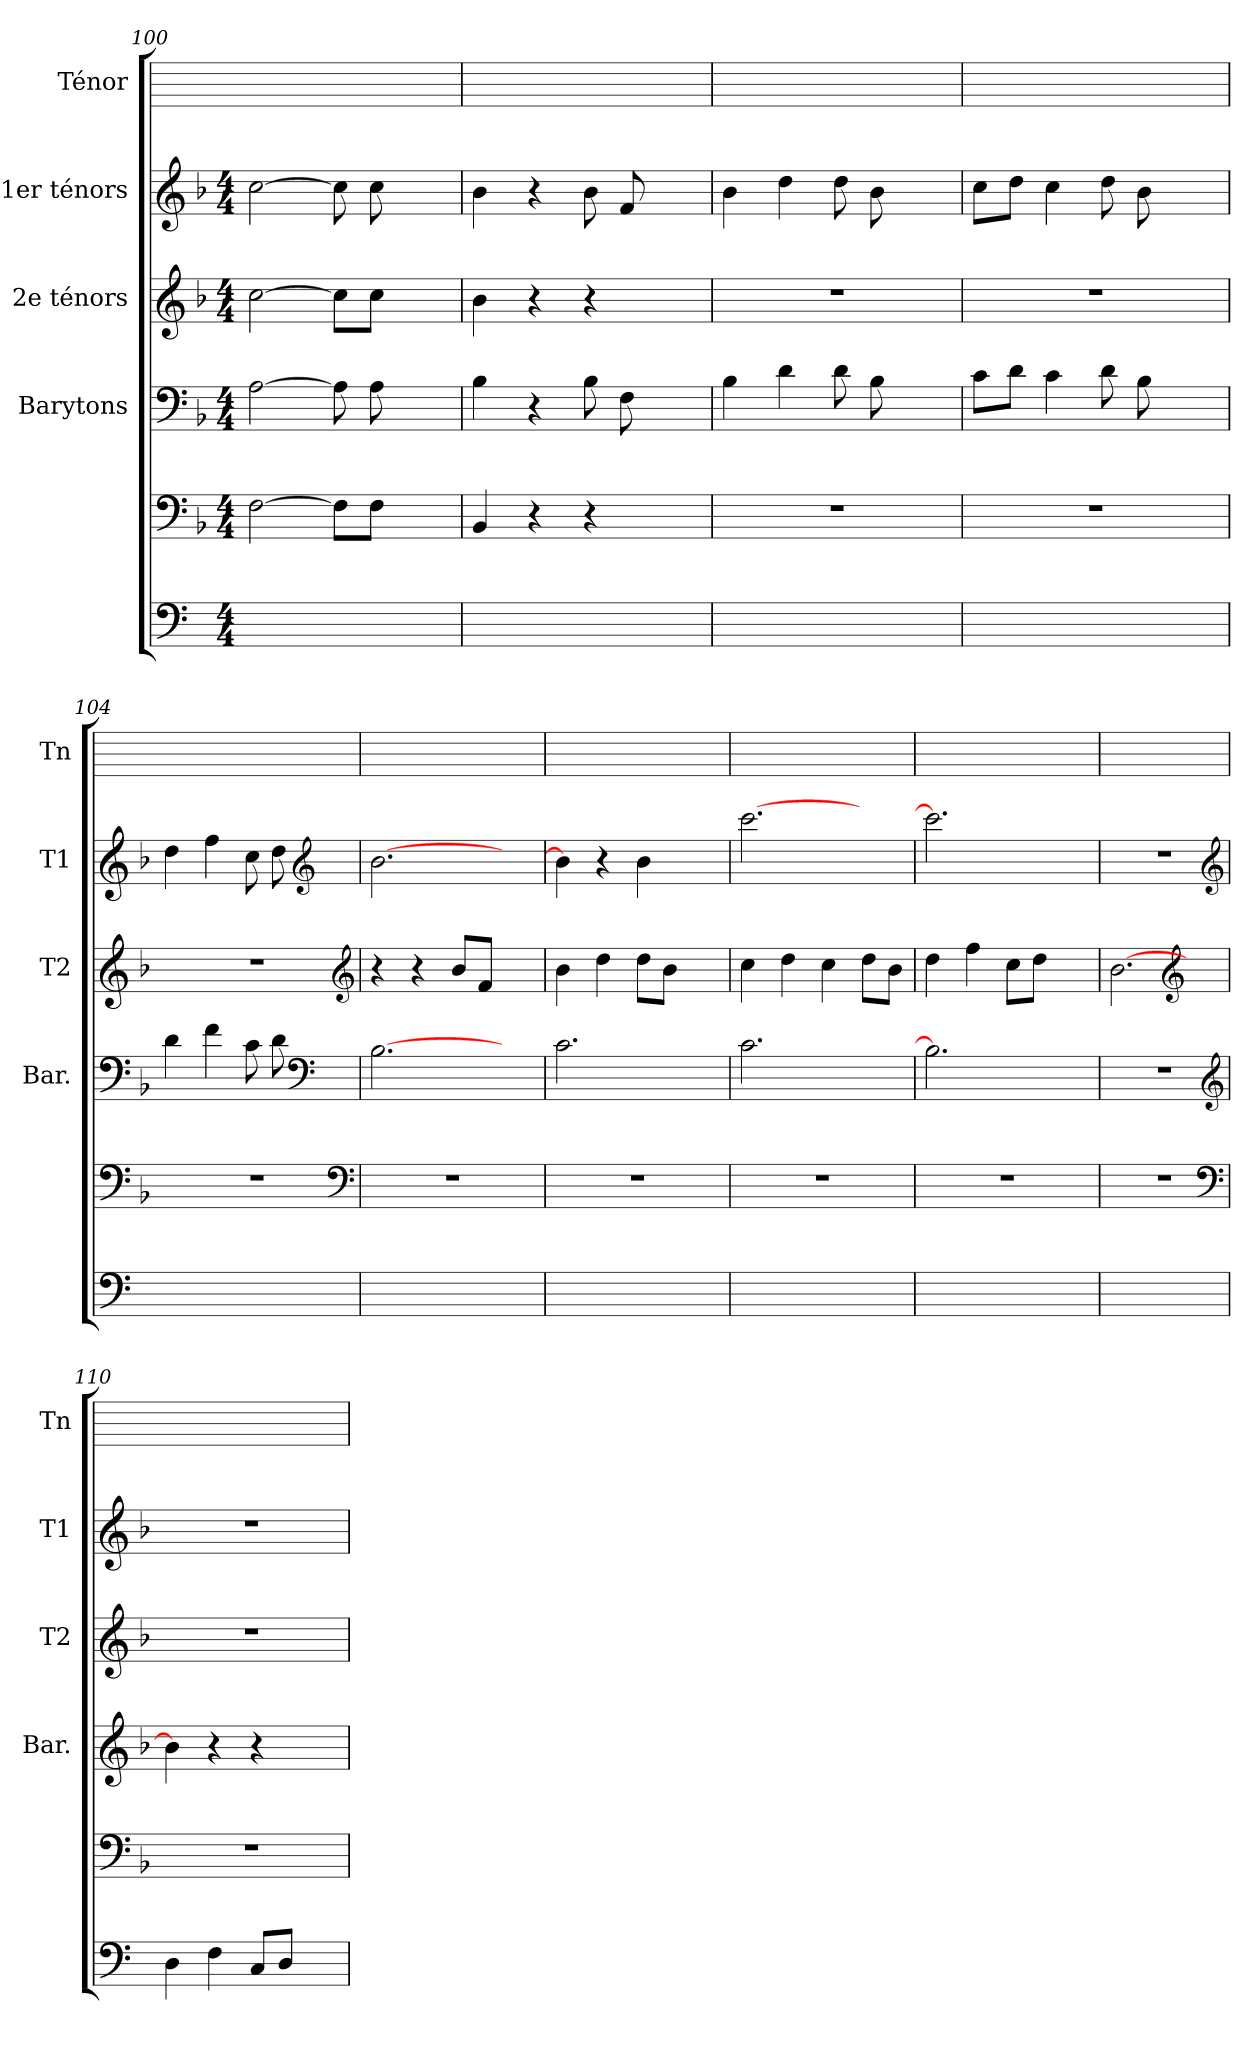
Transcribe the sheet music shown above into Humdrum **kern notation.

**kern	**kern	**kern	**kern	**kern	**kern
*part5	*part5	*part4	*part3	*part2	*part1
*staff6	*staff5	*staff4	*staff3	*staff2	*staff1
*	*	*I"Barytons	*I"2e ténors	*I"1er ténors	*I"Ténor
*	*	*I'Bar.	*I'T2	*I'T1	*I'Tn
!!LO:PB:g=z
*clefF4	*clefF4	*clefF4	*clefG2	*clefG2	*
*	*k[b-]	*k[b-]	*k[b-]	*k[b-]	*
*M4/4	*M4/4	*M4/4	*M4/4	*M4/4	*
=100	=100	=100	=100	=100	=100
1ryy	[2F	[2A	[2cc	[2cc	1ryy
.	8F\L]	8A]	8cc\L]	8cc]	.
.	8F\J	8A	8cc\J	8cc	.
.	4ryy	4ryy	4ryy	4ryy	.
=101	=101	=101	=101	=101	=101
1ryy	4BB-	4B-	4b-	4b-	1ryy
.	4r	4r	4r	4r	.
.	4r	8B-	4r	8b-	.
.	.	8F	.	8f	.
.	4ryy	4ryy	4ryy	4ryy	.
=102	=102	=102	=102	=102	=102
1ryy	1r	4B-	1r	4b-	1ryy
.	.	4d	.	4dd	.
.	.	8d	.	8dd	.
.	.	8B-	.	8b-	.
.	.	4ryy	.	4ryy	.
=103	=103	=103	=103	=103	=103
1ryy	1r	8cL	1r	8ccL	1ryy
.	.	8dJ	.	8ddJ	.
.	.	4c	.	4cc	.
.	.	8d	.	8dd	.
.	.	8B-	.	8b-	.
.	.	4ryy	.	4ryy	.
=104	=104	=104	=104	=104	=104
1ryy	1r	4d	1r	4dd	1ryy
.	.	4f	.	4ff	.
.	.	8c	.	8cc	.
.	.	8d	.	8dd	.
*	*	*clefF4	*	*clefG2	*
.	.	4ryy	.	4ryy	.
*	*clefF4	*	*clefG2	*	*
!!LO:LB:g=z
=105	=105	=105	=105	=105	=105
1ryy	1r	[2.B-	4r	[2.b-	1ryy
.	.	.	4r	.	.
.	.	.	8b-/L	.	.
.	.	.	8f/J	.	.
.	.	4ryy	4ryy	4ryy	.
=106	=106	=106	=106	=106	=106
1ryy	1r	2.c	4b-	4b-]	1ryy
.	.	.	4dd	4r	.
.	.	.	8dd\L	4b-	.
.	.	.	8b-\J	.	.
.	.	4ryy	4ryy	4ryy	.
=107	=107	=107	=107	=107	=107
1ryy	1r	2.c	4cc	[2.ccc	1ryy
.	.	.	4dd	.	.
.	.	.	4cc	.	.
.	.	8ryy	8dd\L	8ryy	.
.	.	8ryy	8b-\J	8ryy	.
=108	=108	=108	=108	=108	=108
1ryy	1r	2.B-]	4dd	2.ccc]	1ryy
.	.	.	4ff	.	.
.	.	.	8cc\L	.	.
.	.	.	8dd\J	.	.
.	.	4ryy	4ryy	4ryy	.
=109	=109	=109	=109	=109	=109
1ryy	1r	1r	[2.b-	1r	1ryy
*	*	*	*clefG2	*	*
.	.	.	4ryy	.	.
*	*clefF4	*clefG2	*	*clefG2	*
!!LO:LB:g=z
=110	=110	=110	=110	=110	=110
4D	1r	4b-]	1r	1r	1ryy
4F	.	4r	.	.	.
8C/L	.	4r	.	.	.
8D/J	.	.	.	.	.
4ryy	.	4ryy	.	.	.
=	=	=	=	=	=
*-	*-	*-	*-	*-	*-
